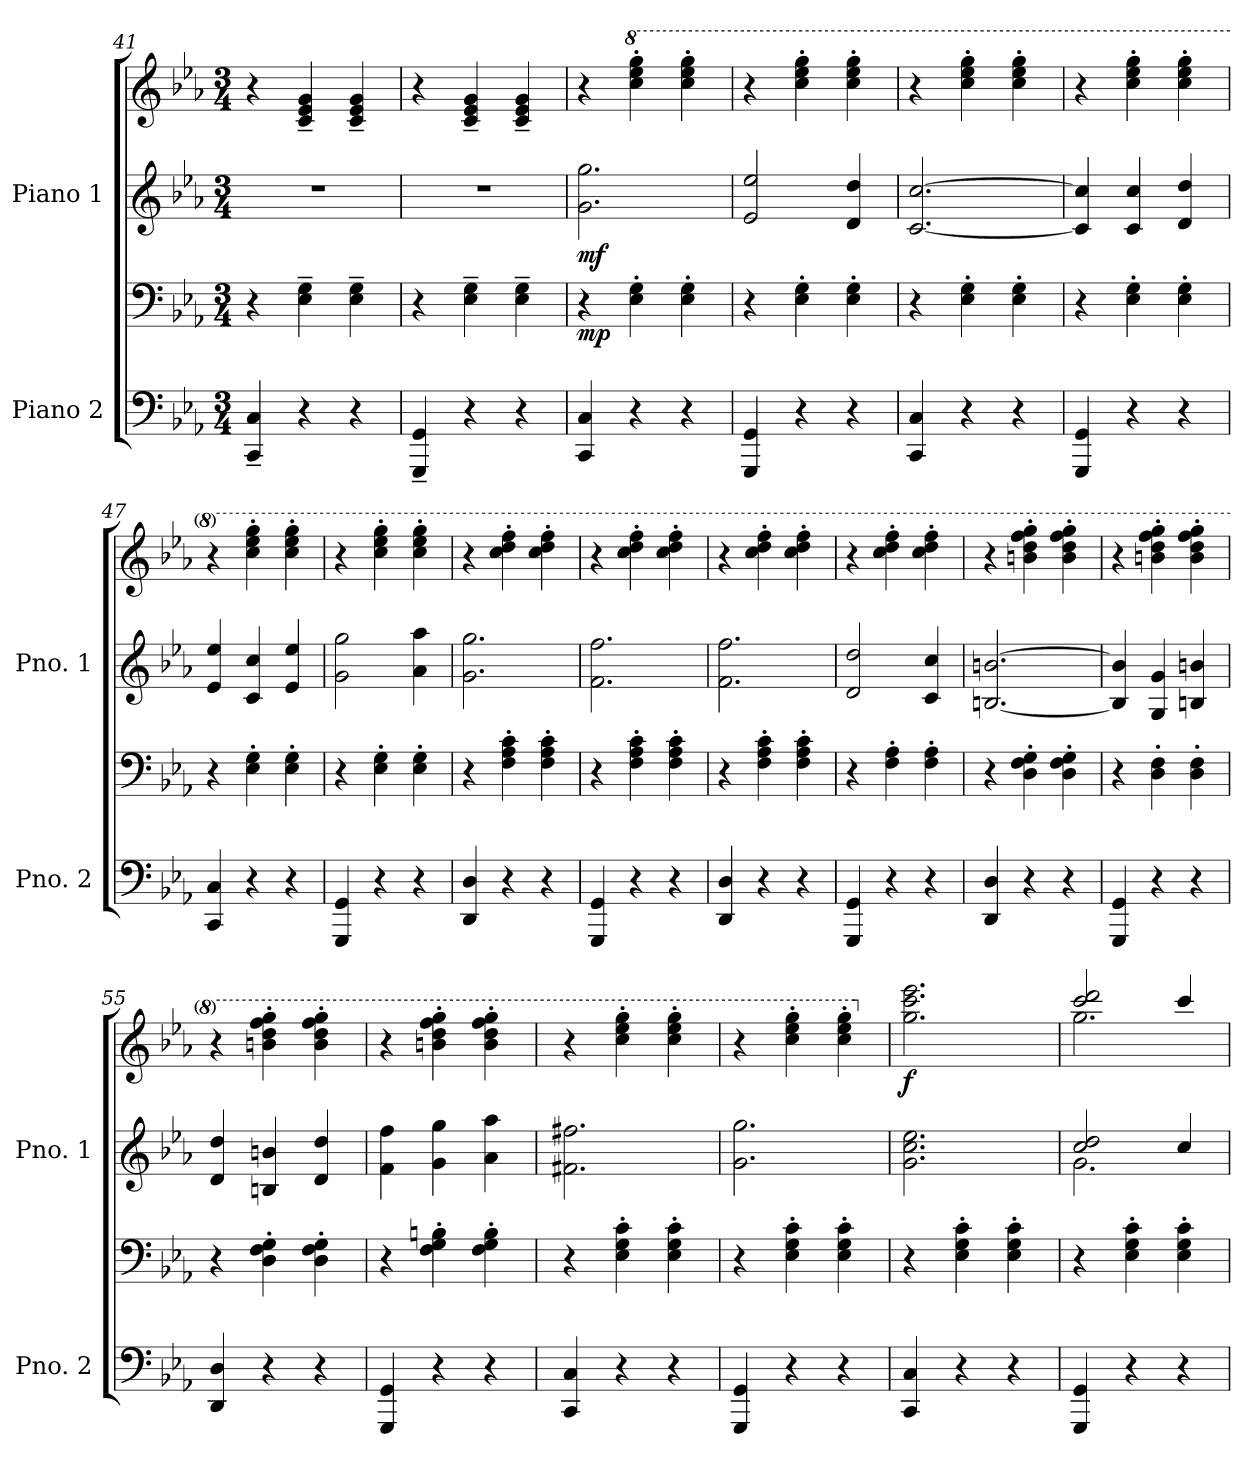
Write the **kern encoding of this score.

**kern	**kern	**dynam	**kern	**kern	**dynam
*part2	*part2	*part2	*part1	*part1	*part1
*staff4	*staff3	*staff3/4	*staff2	*staff1	*staff1/2
*I"Piano 2	*	*	*I"Piano 1	*	*
*I'Pno. 2	*	*	*I'Pno. 1	*	*
*clefF4	*clefF4	*	*clefG2	*clefG2	*
*k[b-e-a-]	*k[b-e-a-]	*	*k[b-e-a-]	*k[b-e-a-]	*
*M3/4	*M3/4	*	*M3/4	*M3/4	*
=41	=41	=41	=41	=41	=41
4CC/~ 4C/~	4r	.	2.r	4r	.
4r	4E-\~ 4G\~	.	.	4c/~ 4e-/~ 4g/~	.
4r	4E-\~ 4G\~	.	.	4c/~ 4e-/~ 4g/~	.
=42	=42	=42	=42	=42	=42
4GGG/~ 4GG/~	4r	.	2.r	4r	.
4r	4E-\~ 4G\~	.	.	4c/~ 4e-/~ 4g/~	.
4r	4E-\~ 4G\~	.	.	4c/~ 4e-/~ 4g/~	.
=43	=43	=43	=43	=43	=43
!	!	!LO:DY:b	!	!	!LO:DY:b=2
4CC/ 4C/	4r	mp	2.g\ 2.gg\	4r	mf
*	*	*	*	*8va	*
!	!	!	!	!	!LO:DY:b
!	!	!	!	!	!LO:DY:n=1:b
4r	4E-\' 4G\'	.	.	4ccc\' 4eee-\' 4ggg\'	mp mf
4r	4E-\' 4G\'	.	.	4ccc\' 4eee-\' 4ggg\'	.
=44	=44	=44	=44	=44	=44
4GGG/ 4GG/	4r	.	2e-/ 2ee-/	4r	.
4r	4E-\' 4G\'	.	.	4ccc\' 4eee-\' 4ggg\'	.
4r	4E-\' 4G\'	.	4d/ 4dd/	4ccc\' 4eee-\' 4ggg\'	.
=45	=45	=45	=45	=45	=45
4CC/ 4C/	4r	.	[2.c/ [2.cc/	4r	.
4r	4E-\' 4G\'	.	.	4ccc\' 4eee-\' 4ggg\'	.
4r	4E-\' 4G\'	.	.	4ccc\' 4eee-\' 4ggg\'	.
=46	=46	=46	=46	=46	=46
4GGG/ 4GG/	4r	.	4c/] 4cc/]	4r	.
4r	4E-\' 4G\'	.	4c/ 4cc/	4ccc\' 4eee-\' 4ggg\'	.
4r	4E-\' 4G\'	.	4d/ 4dd/	4ccc\' 4eee-\' 4ggg\'	.
!!LO:LB:g=z
=47	=47	=47	=47	=47	=47
4CC/ 4C/	4r	.	4e-/ 4ee-/	4r	.
4r	4E-\' 4G\'	.	4c/ 4cc/	4ccc\' 4eee-\' 4ggg\'	.
4r	4E-\' 4G\'	.	4e-/ 4ee-/	4ccc\' 4eee-\' 4ggg\'	.
=48	=48	=48	=48	=48	=48
4GGG/ 4GG/	4r	.	2g\ 2gg\	4r	.
4r	4E-\' 4G\'	.	.	4ccc\' 4eee-\' 4ggg\'	.
4r	4E-\' 4G\'	.	4a-\ 4aa-\	4ccc\' 4eee-\' 4ggg\'	.
=49	=49	=49	=49	=49	=49
4DD/ 4D/	4r	.	2.g\ 2.gg\	4r	.
4r	4F\' 4A-\' 4c\'	.	.	4ccc\' 4ddd\' 4fff\'	.
4r	4F\' 4A-\' 4c\'	.	.	4ccc\' 4ddd\' 4fff\'	.
=50	=50	=50	=50	=50	=50
4GGG/ 4GG/	4r	.	2.f\ 2.ff\	4r	.
4r	4F\' 4A-\' 4c\'	.	.	4ccc\' 4ddd\' 4fff\'	.
4r	4F\' 4A-\' 4c\'	.	.	4ccc\' 4ddd\' 4fff\'	.
=51	=51	=51	=51	=51	=51
4DD/ 4D/	4r	.	2.f\ 2.ff\	4r	.
4r	4F\' 4A-\' 4c\'	.	.	4ccc\' 4ddd\' 4fff\'	.
4r	4F\' 4A-\' 4c\'	.	.	4ccc\' 4ddd\' 4fff\'	.
=52	=52	=52	=52	=52	=52
4GGG/ 4GG/	4r	.	2d/ 2dd/	4r	.
4r	4F\' 4A-\'	.	.	4ccc\' 4ddd\' 4fff\'	.
4r	4F\' 4A-\'	.	4c/ 4cc/	4ccc\' 4ddd\' 4fff\'	.
=53	=53	=53	=53	=53	=53
4DD/ 4D/	4r	.	[2.Bn/ [2.bn/	4r	.
4r	4D\' 4F\' 4G\'	.	.	4bbn\' 4ddd\' 4fff\' 4ggg\'	.
4r	4D\' 4F\' 4G\'	.	.	4bb\' 4ddd\' 4fff\' 4ggg\'	.
!!LO:LB:g=z
=54	=54	=54	=54	=54	=54
4GGG/ 4GG/	4r	.	4B/] 4b/]	4r	.
4r	4D\' 4F\'	.	4G/ 4g/	4bbn\' 4ddd\' 4fff\' 4ggg\'	.
4r	4D\' 4F\'	.	4Bn/ 4bn/	4bb\' 4ddd\' 4fff\' 4ggg\'	.
=55	=55	=55	=55	=55	=55
4DD/ 4D/	4r	.	4d/ 4dd/	4r	.
4r	4D\' 4F\' 4G\'	.	4Bn/ 4bn/	4bbn\' 4ddd\' 4fff\' 4ggg\'	.
4r	4D\' 4F\' 4G\'	.	4d/ 4dd/	4bb\' 4ddd\' 4fff\' 4ggg\'	.
=56	=56	=56	=56	=56	=56
4GGG/ 4GG/	4r	.	4f\ 4ff\	4r	.
4r	4F\' 4G\' 4Bn\'	.	4g\ 4gg\	4bbn\' 4ddd\' 4fff\' 4ggg\'	.
4r	4F\' 4G\' 4B\'	.	4a-\ 4aa-\	4bb\' 4ddd\' 4fff\' 4ggg\'	.
=57	=57	=57	=57	=57	=57
4CC/ 4C/	4r	.	2.f#X\ 2.ff#X\	4r	.
4r	4E-\' 4G\' 4c\'	.	.	4ccc\' 4eee-\' 4ggg\'	.
4r	4E-\' 4G\' 4c\'	.	.	4ccc\' 4eee-\' 4ggg\'	.
=58	=58	=58	=58	=58	=58
4GGG/ 4GG/	4r	.	2.g\ 2.gg\	4r	.
4r	4E-\' 4G\' 4c\'	.	.	4ccc\' 4eee-\' 4ggg\'	.
4r	4E-\' 4G\' 4c\'	.	.	4ccc\' 4eee-\' 4ggg\'	.
=59	=59	=59	=59	=59	=59
*	*	*	*	*X8va	*
!	!	!LO:DY:b	!	!	!
!	!	!LO:DY:n=1:b	!	!	!LO:DY:b
4CC/ 4C/	4r	mp mf	2.g\ 2.cc\ 2.ee-\	2.gg\ 2.ccc\ 2.eee-\	f
4r	4E-\' 4G\' 4c\'	.	.	.	.
4r	4E-\' 4G\' 4c\'	.	.	.	.
=60	=60	=60	=60	=60	=60
*	*	*	*^	*^	*
4GGG/ 4GG/	4r	.	2cc/ 2dd/	2.g\	2ccc/ 2ddd/	2.gg\	.
4r	4E-\' 4G\' 4c\'	.	.	.	.	.	.
4r	4E-\' 4G\' 4c\'	.	4cc/	.	4ccc/	.	.
*	*	*	*v	*v	*	*	*
*	*	*	*	*v	*v	*
=	=	=	=	=	=
*-	*-	*-	*-	*-	*-
